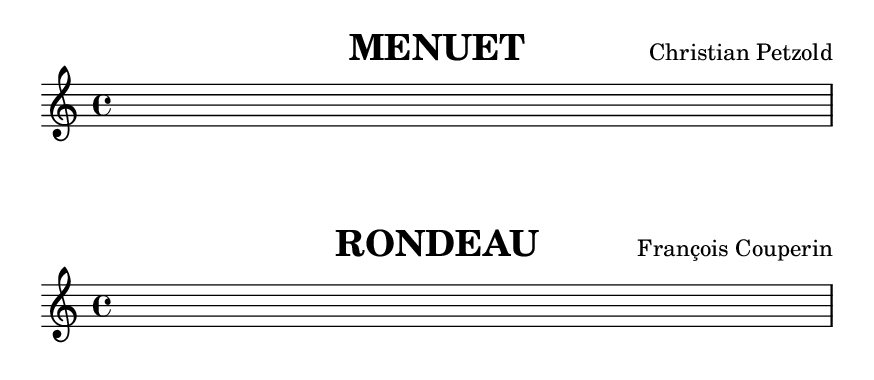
%% Generated by lilypond-book
%% Options: [exampleindent=10.16\mm,indent=0\mm,line-width=160\mm,noragged-right,paper-height=845.047\pt,paper-width=597.508\pt,papersize="a5",quote]
\include "lilypond-book-preamble.ly"


% ****************************************************************
% Start cut-&-pastable-section
% ****************************************************************

#(ly:set-option 'eps-box-padding 3.000000)



\paper {
  #(set-paper-size "a5")
  indent = 0\mm
  ragged-right = ##f
}

\layout {
  
}




% ****************************************************************
% ly snippet:
% ****************************************************************
\sourcefileline 989
\book {
  \paper {
    indent = 0\mm
    scoreTitleMarkup = \markup {
      \fill-line {
        \null
        \fontsize #4 \bold \fromproperty #'header:piece
        \fromproperty #'header:composer
      }
    }
  }
  \header { tagline = ##f }
  \score {
    \header {
      piece = "MENUET"
      composer = "Christian Petzold"
    }
    { s1 }
  }
  \score {
    \header {
      piece = "RONDEAU"
      composer = "François Couperin"
    }
    { s1 }
  }
}


% ****************************************************************
% end ly snippet
% ****************************************************************
